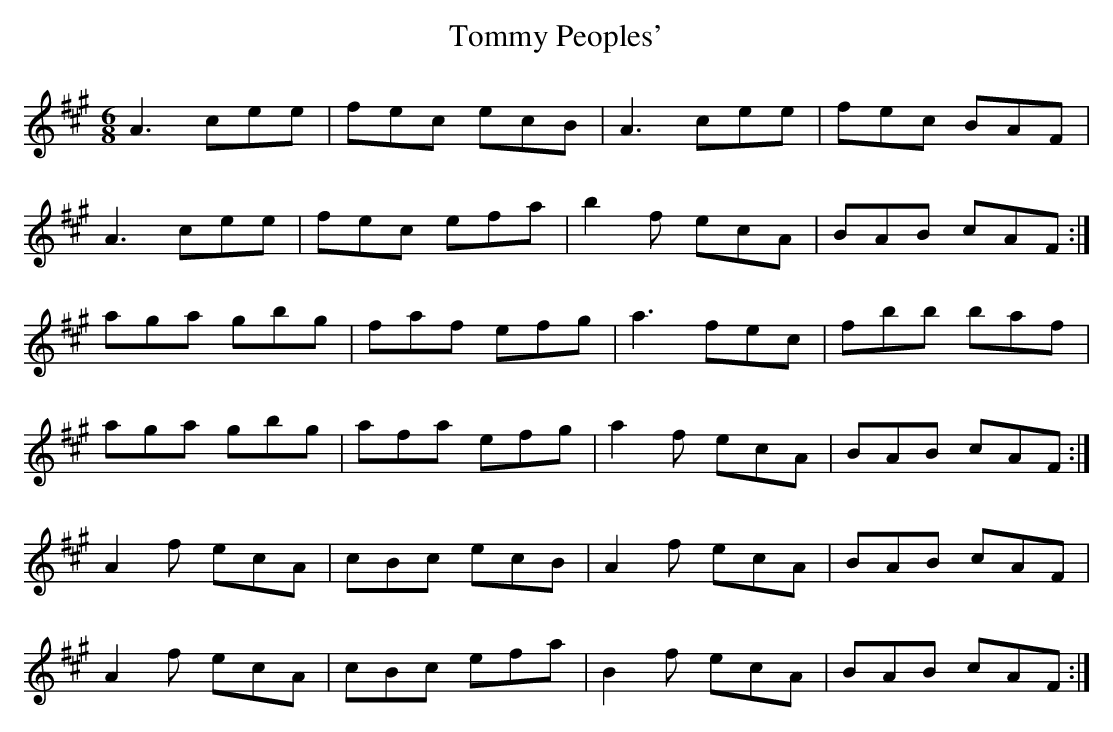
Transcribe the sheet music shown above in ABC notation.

X:1
T: Tommy Peoples'
M: 6/8
L: 1/8
K: A
A3 cee|fec ecB|A3 cee|fec BAF|
A3 cee|fec efa|b2f ecA|BAB cAF :|
aga gbg|faf efg|a3 fec|fbb baf|
aga gbg|afa efg|a2f ecA|BAB cAF :|
A2f ecA|cBc ecB|A2f ecA|BAB cAF|
A2f ecA|cBc efa|B2f ecA|BAB cAF :|
